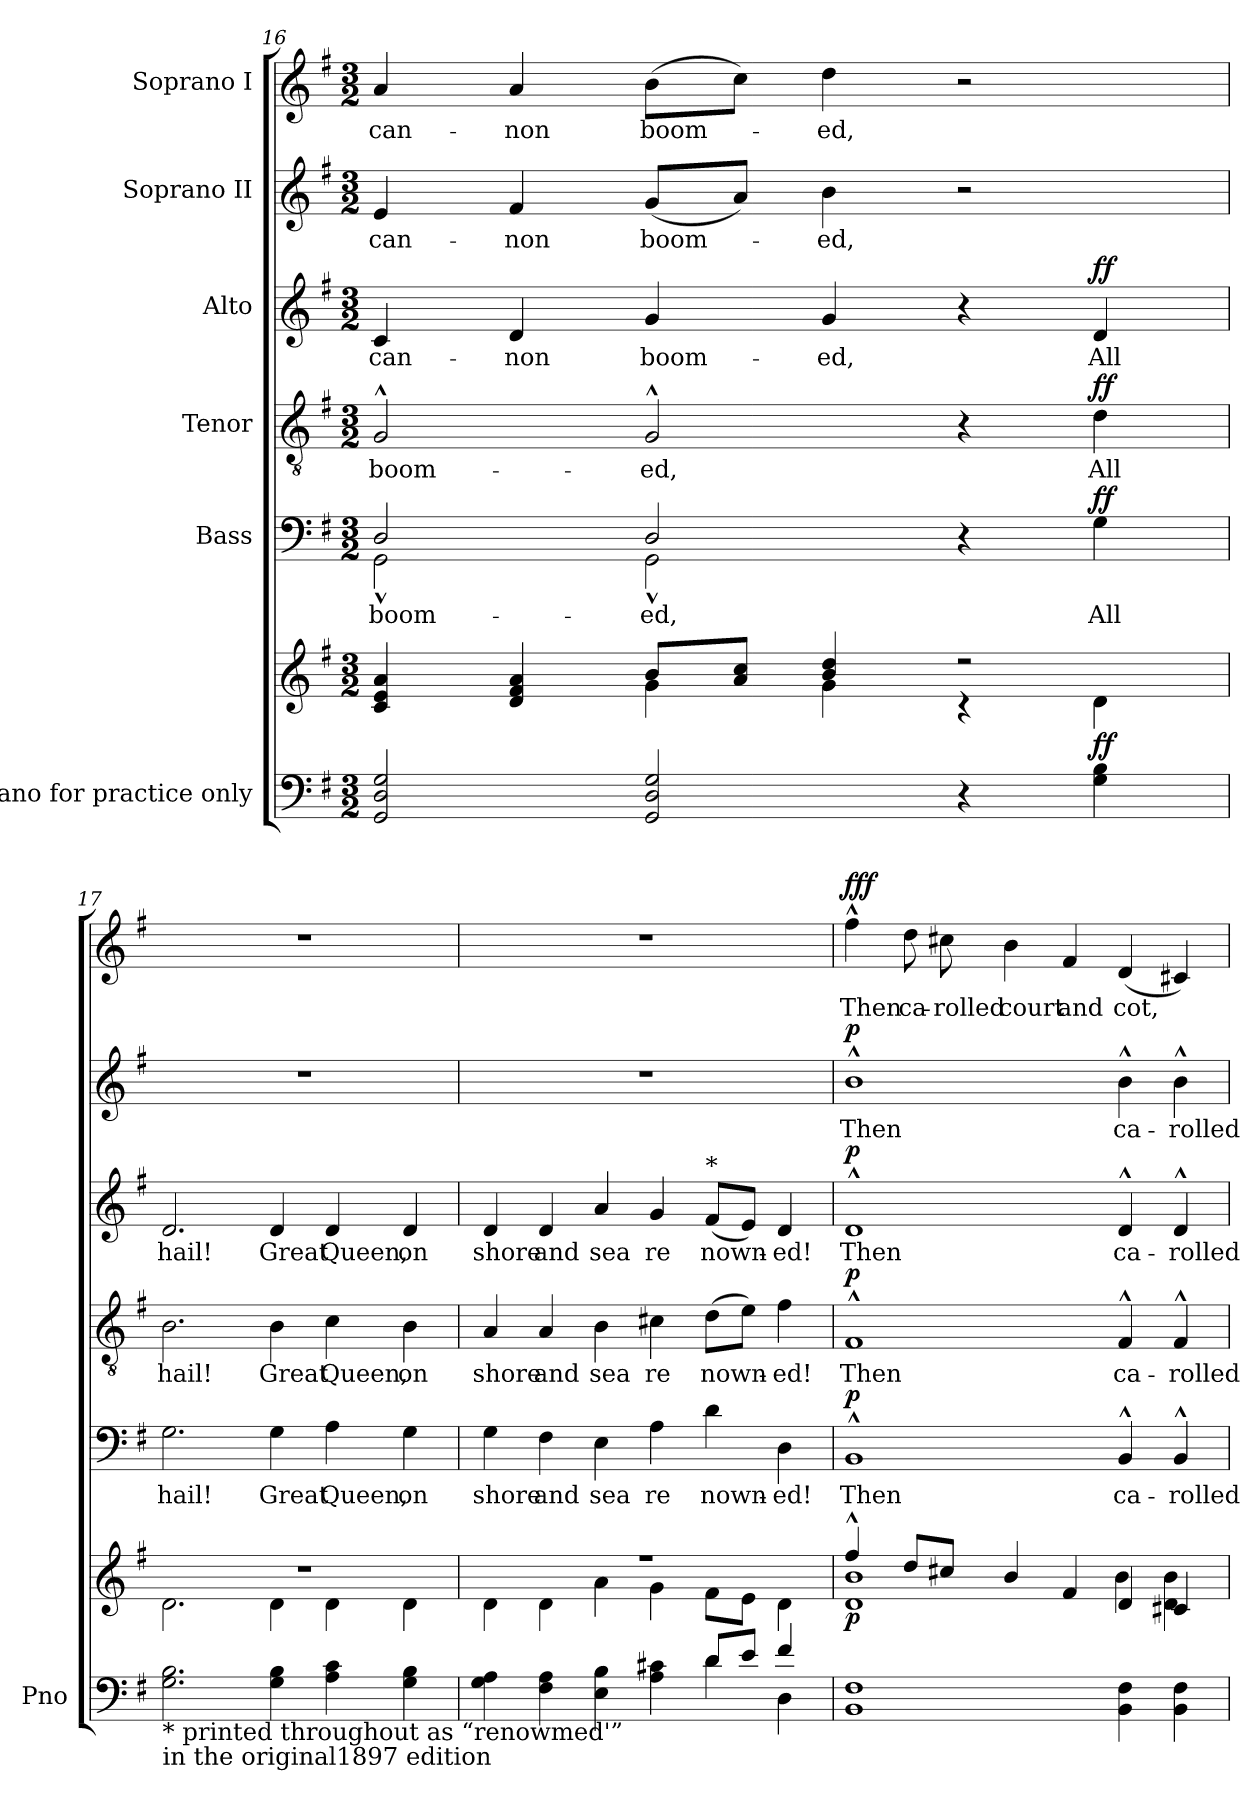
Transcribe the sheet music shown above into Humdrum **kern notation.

**kern	**kern	**dynam	**kern	**text	**dynam	**kern	**text	**dynam	**kern	**text	**dynam	**kern	**text	**dynam	**kern	**text	**dynam
*part6	*part6	*part6	*part5	*part5	*part5	*part4	*part4	*part4	*part3	*part3	*part3	*part2	*part2	*part2	*part1	*part1	*part1
*staff7	*staff6	*staff6/7	*staff5	*staff5	*staff5	*staff4	*staff4	*staff4	*staff3	*staff3	*staff3	*staff2	*staff2	*staff2	*staff1	*staff1	*staff1
*I"Piano for practice only	*	*	*I"Bass	*	*	*I"Tenor	*	*	*I"Alto	*	*	*I"Soprano II	*	*	*I"Soprano I	*	*
*I'Pno	*	*	*	*	*	*	*	*	*	*	*	*	*	*	*	*	*
*clefF4	*clefG2	*	*clefF4	*	*	*clefGv2	*	*	*clefG2	*	*	*clefG2	*	*	*clefG2	*	*
*k[f#]	*k[f#]	*	*k[f#]	*	*	*k[f#]	*	*	*k[f#]	*	*	*k[f#]	*	*	*k[f#]	*	*
*M3/2	*M3/2	*	*M3/2	*	*	*M3/2	*	*	*M3/2	*	*	*M3/2	*	*	*M3/2	*	*
=16	=16	=16	=16	=16	=16	=16	=16	=16	=16	=16	=16	=16	=16	=16	=16	=16	=16
*	*^	*	*	*	*	*	*	*	*	*	*	*	*	*	*	*	*
!	!	!	!	!	!LO:LY:b	!	!	!LO:LY:b	!	!	!LO:LY:b	!	!	!LO:LY:b	!	!	!LO:LY:b	!
*	*	*	*	*^	*	*	*	*	*	*	*	*	*	*	*	*	*	*
2GG/ 2D/ 2G/	4c/ 4e/ 4a/	2ryy	.	2D/	2GG^^\	boom-	.	2G^^/	boom-	.	4c/	can-	.	4e/	can-	.	4a/	can-	.
!	!	!	!	!	!	!	!	!	!	!	!	!LO:LY:b	!	!	!LO:LY:b	!	!	!LO:LY:b	!
.	4d/ 4f#/ 4a/	.	.	.	.	.	.	.	.	.	4d/	-non	.	4f#/	-non	.	4a/	-non	.
!	!	!	!	!	!	!LO:LY:b	!	!	!LO:LY:b	!	!	!LO:LY:b	!	!	!LO:LY:b	!	!	!LO:LY:b	!
2GG/ 2D/ 2G/	8b/L	4g\	.	2D/	2GG^^\	-ed,	.	2G^^/	-ed,	.	4g/	boom-	.	(8g/L	boom-	.	(8b\L	boom-	.
.	8a/ 8cc/J	.	.	.	.	.	.	.	.	.	.	.	.	8a/J)	.	.	8cc\J)	.	.
!	!	!	!	!	!	!	!	!	!	!	!	!LO:LY:b	!	!	!LO:LY:b	!	!	!LO:LY:b	!
.	4b/ 4dd/	4g\	.	.	.	.	.	.	.	.	4g/	-ed,	.	4b\	-ed,	.	4dd\	-ed,	.
4r	2r	4r	.	4r	2ryy	.	.	4r	.	.	4r	.	.	2r	.	.	2r	.	.
!	!	!	!LO:DY:b	!	!	!LO:LY:b	!LO:DY:a	!	!LO:LY:b	!LO:DY:a	!	!LO:LY:b	!LO:DY:a	!	!	!	!	!	!
4G\ 4B\	.	4d\	ff	4G\	.	All	ff	4d\	All	ff	4d/	All	ff	.	.	.	.	.	.
*	*	*	*	*v	*v	*	*	*	*	*	*	*	*	*	*	*	*	*	*
!!LO:LB:g=z
=17	=17	=17	=17	=17	=17	=17	=17	=17	=17	=17	=17	=17	=17	=17	=17	=17	=17	=17
!LO:TX:b:t=* printed throughout as “renowmed'”	!	!	!	!	!	!	!	!	!	!	!	!	!	!	!	!	!	!
!LO:TX:b:t=in the original1897 edition	!	!	!	!	!	!	!	!	!	!	!	!	!	!	!	!	!	!
!	!	!	!	!	!LO:LY:b	!	!	!LO:LY:b	!	!	!LO:LY:b	!	!	!	!	!	!	!
2.G\ 2.B\	1.r	2.d\	.	2.G\	hail!	.	2.B\	hail!	.	2.d/	hail!	.	1.r	.	.	1.r	.	.
!	!	!	!	!	!LO:LY:b	!	!	!LO:LY:b	!	!	!LO:LY:b	!	!	!	!	!	!	!
4G\ 4B\	.	4d\	.	4G\	Great	.	4B\	Great	.	4d/	Great	.	.	.	.	.	.	.
!	!	!	!	!	!LO:LY:b	!	!	!LO:LY:b	!	!	!LO:LY:b	!	!	!	!	!	!	!
4A\ 4c\	.	4d\	.	4A\	Queen,	.	4c\	Queen,	.	4d/	Queen,	.	.	.	.	.	.	.
!	!	!	!	!	!LO:LY:b	!	!	!LO:LY:b	!	!	!LO:LY:b	!	!	!	!	!	!	!
4G\ 4B\	.	4d\	.	4G\	on	.	4B\	on	.	4d/	on	.	.	.	.	.	.	.
=18	=18	=18	=18	=18	=18	=18	=18	=18	=18	=18	=18	=18	=18	=18	=18	=18	=18	=18
*^	*	*	*	*	*	*	*	*	*	*	*	*	*	*	*	*	*	*
!	!	!	!	!	!	!LO:LY:b	!	!	!LO:LY:b	!	!	!LO:LY:b	!	!	!	!	!	!	!
4G\ 4A\	1ryy	1.r	4d\	.	4G\	shore	.	4A/	shore	.	4d/	shore	.	1.r	.	.	1.r	.	.
!	!	!	!	!	!	!LO:LY:b	!	!	!LO:LY:b	!	!	!LO:LY:b	!	!	!	!	!	!	!
4F#\ 4A\	.	.	4d\	.	4F#\	and	.	4A/	and	.	4d/	and	.	.	.	.	.	.	.
!	!	!	!	!	!	!LO:LY:b	!	!	!LO:LY:b	!	!	!LO:LY:b	!	!	!	!	!	!	!
4E\ 4B\	.	.	4a\	.	4E\	sea	.	4B\	sea	.	4a/	sea	.	.	.	.	.	.	.
!	!	!	!	!	!	!LO:LY:b	!	!	!LO:LY:b	!	!	!LO:LY:b	!	!	!	!	!	!	!
4A\ 4c#X\	.	.	4g\	.	4A\	re	.	4c#X\	re	.	4g/	re	.	.	.	.	.	.	.
!	!	!	!	!	!	!	!	!	!	!	!LO:TX:a:t=*	!	!	!	!	!	!	!	!
!	!	!	!	!	!	!LO:LY:b	!	!	!LO:LY:b	!	!	!LO:LY:b	!	!	!	!	!	!	!
8d/L	4d\	.	8f#\L	.	4d\	nown-	.	(8d\L	nown-	.	(8f#/L	nown-	.	.	.	.	.	.	.
8e/J	.	.	8e\J	.	.	.	.	8e\J)	.	.	8e/J)	.	.	.	.	.	.	.	.
!	!	!	!	!	!	!LO:LY:b	!	!	!LO:LY:b	!	!	!LO:LY:b	!	!	!	!	!	!	!
4f#/	4D\	.	4d\	.	4D\	-ed!	.	4f#\	-ed!	.	4d/	-ed!	.	.	.	.	.	.	.
=19	=19	=19	=19	=19	=19	=19	=19	=19	=19	=19	=19	=19	=19	=19	=19	=19	=19	=19	=19
!	!	!	!	!LO:DY:b	!	!LO:LY:b	!LO:DY:a	!	!LO:LY:b	!LO:DY:a	!	!LO:LY:b	!LO:DY:a	!	!LO:LY:b	!LO:DY:a	!	!LO:LY:b	!LO:DY:a
*v	*v	*	*	*	*	*	*	*	*	*	*	*	*	*	*	*	*	*	*
1BB 1F#	4ff#^^/	1d 1b	p	1BB^^	Then	p	1F#^^	Then	p	1d^^	Then	p	1b^^	Then	p	4ff#^^\	Then	fff
!	!	!	!	!	!	!	!	!	!	!	!	!	!	!	!	!	!LO:LY:b	!
.	8dd/L	.	.	.	.	.	.	.	.	.	.	.	.	.	.	8dd\	ca-	.
!	!	!	!	!	!	!	!	!	!	!	!	!	!	!	!	!	!LO:LY:b	!
.	8cc#X/J	.	.	.	.	.	.	.	.	.	.	.	.	.	.	8cc#X\	-rolled	.
!	!	!	!	!	!	!	!	!	!	!	!	!	!	!	!	!	!LO:LY:b	!
.	4b/	.	.	.	.	.	.	.	.	.	.	.	.	.	.	4b\	court	.
!	!	!	!	!	!	!	!	!	!	!	!	!	!	!	!	!	!LO:LY:b	!
.	4f#/	.	.	.	.	.	.	.	.	.	.	.	.	.	.	4f#/	and	.
!	!	!	!	!	!LO:LY:b	!	!	!LO:LY:b	!	!	!LO:LY:b	!	!	!LO:LY:b	!	!	!LO:LY:b	!
4BB\ 4F#\	4d/	4b\	.	4BB^^/	ca-	.	4F#^^/	ca-	.	4d^^/	ca-	.	4b^^\	ca-	.	(4d/	cot,	.
!	!	!	!	!	!LO:LY:b	!	!	!LO:LY:b	!	!	!LO:LY:b	!	!	!LO:LY:b	!	!	!	!
4BB\ 4F#\	4c#X/	4d\ 4b\	.	4BB^^/	-rolled	.	4F#^^/	-rolled	.	4d^^/	-rolled	.	4b^^\	-rolled	.	4c#X/)	.	.
*	*v	*v	*	*	*	*	*	*	*	*	*	*	*	*	*	*	*	*
=	=	=	=	=	=	=	=	=	=	=	=	=	=	=	=	=	=
*-	*-	*-	*-	*-	*-	*-	*-	*-	*-	*-	*-	*-	*-	*-	*-	*-	*-
